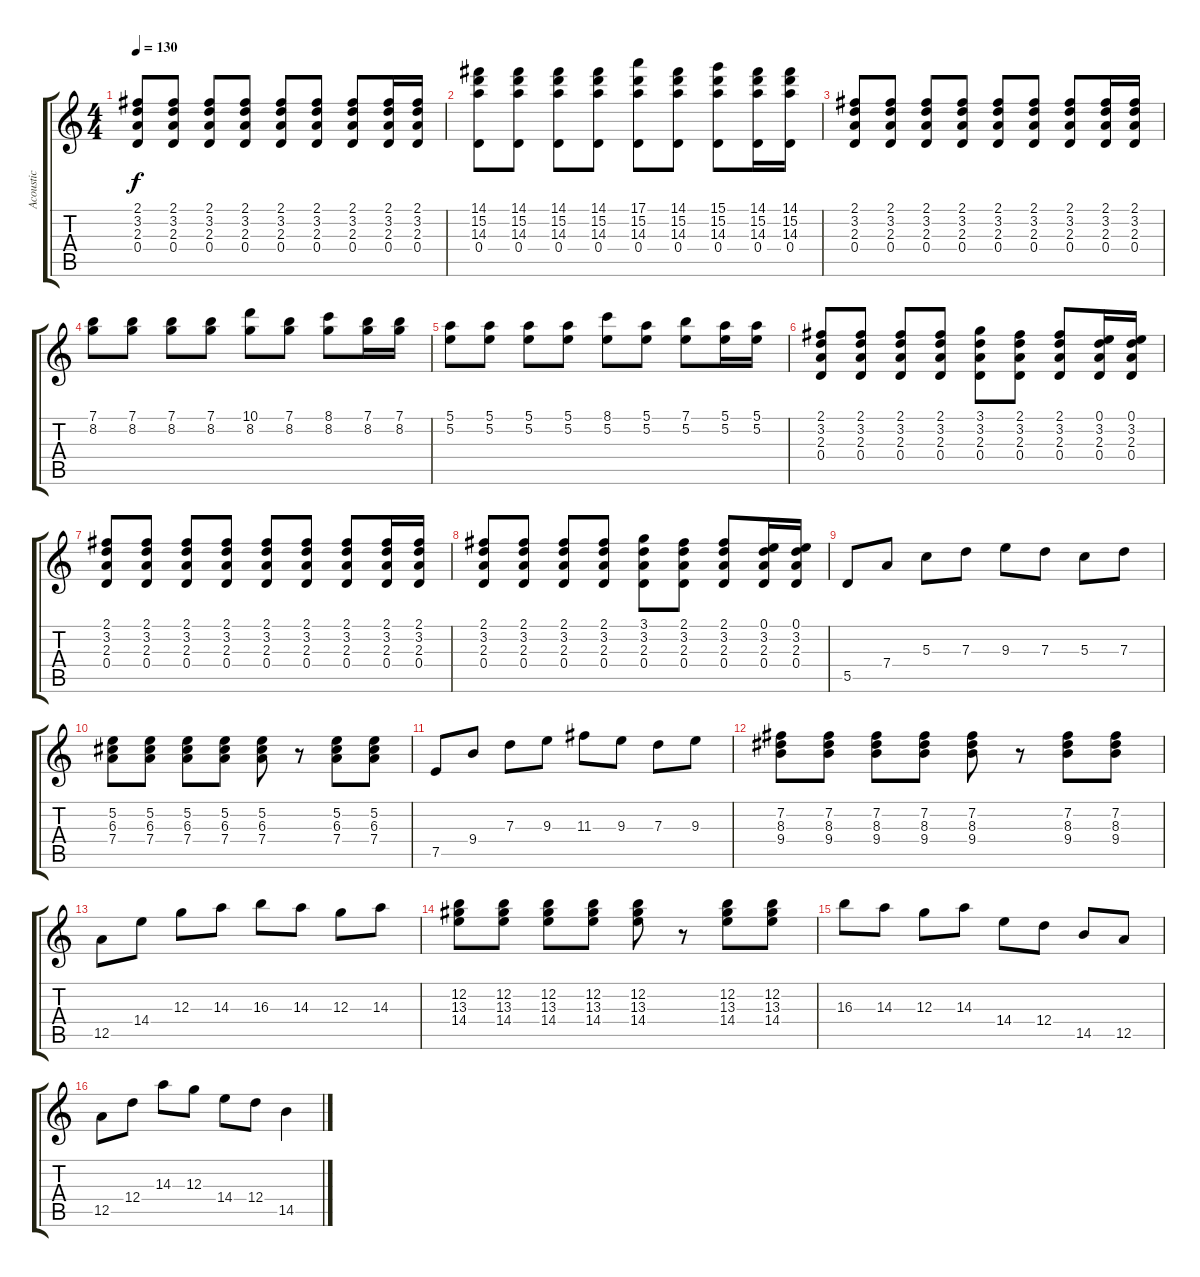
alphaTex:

\track ("Acoustic" "Acoustic") {instrument acousticguitarsteel}
\staff {score tabs}
\tuning (E4 B3 G3 D3 A2 E2) {hide}
\ts (4 4)
\tempo 130
\clef g2
\ks c
(2.1 3.2 2.3 0.4).8{dy f} (2.1 3.2 2.3 0.4).8 (2.1 3.2 2.3 0.4).8 (2.1 3.2 2.3 0.4).8 (2.1 3.2 2.3 0.4).8 (2.1 3.2 2.3 0.4).8 (2.1 3.2 2.3 0.4).8 (2.1 3.2 2.3 0.4).16 (2.1 3.2 2.3 0.4).16 |
(14.1 15.2 14.3 0.4).8 (14.1 15.2 14.3 0.4).8 (14.1 15.2 14.3 0.4).8 (14.1 15.2 14.3 0.4).8 (17.1 15.2 14.3 0.4).8 (14.1 15.2 14.3 0.4).8 (15.1 15.2 14.3 0.4).8 (14.1 15.2 14.3 0.4).16 (14.1 15.2 14.3 0.4).16 |
(2.1 3.2 2.3 0.4).8 (2.1 3.2 2.3 0.4).8 (2.1 3.2 2.3 0.4).8 (2.1 3.2 2.3 0.4).8 (2.1 3.2 2.3 0.4).8 (2.1 3.2 2.3 0.4).8 (2.1 3.2 2.3 0.4).8 (2.1 3.2 2.3 0.4).16 (2.1 3.2 2.3 0.4).16 |
(7.1 8.2).8 (7.1 8.2).8 (7.1 8.2).8 (7.1 8.2).8 (10.1 8.2).8 (7.1 8.2).8 (8.1 8.2).8 (7.1 8.2).16 (7.1 8.2).16 |
(5.1 5.2).8 (5.1 5.2).8 (5.1 5.2).8 (5.1 5.2).8 (8.1 5.2).8 (5.1 5.2).8 (7.1 5.2).8 (5.1 5.2).16 (5.1 5.2).16 |
(2.1 3.2 2.3 0.4).8 (2.1 3.2 2.3 0.4).8 (2.1 3.2 2.3 0.4).8 (2.1 3.2 2.3 0.4).8 (3.1 3.2 2.3 0.4).8 (2.1 3.2 2.3 0.4).8 (2.1 3.2 2.3 0.4).8 (0.1 3.2 2.3 0.4).16 (0.1 3.2 2.3 0.4).16 |
(2.1 3.2 2.3 0.4).8 (2.1 3.2 2.3 0.4).8 (2.1 3.2 2.3 0.4).8 (2.1 3.2 2.3 0.4).8 (2.1 3.2 2.3 0.4).8 (2.1 3.2 2.3 0.4).8 (2.1 3.2 2.3 0.4).8 (2.1 3.2 2.3 0.4).16 (2.1 3.2 2.3 0.4).16 |
(2.1 3.2 2.3 0.4).8 (2.1 3.2 2.3 0.4).8 (2.1 3.2 2.3 0.4).8 (2.1 3.2 2.3 0.4).8 (3.1 3.2 2.3 0.4).8 (2.1 3.2 2.3 0.4).8 (2.1 3.2 2.3 0.4).8 (0.1 3.2 2.3 0.4).16 (0.1 3.2 2.3 0.4).16 |
5.5.8 7.4.8 5.3.8 7.3.8 9.3.8 7.3.8 5.3.8 7.3.8 |
(5.2 6.3 7.4).8 (5.2 6.3 7.4).8 (5.2 6.3 7.4).8 (5.2 6.3 7.4).8 (5.2 6.3 7.4).8 r.8 (5.2 6.3 7.4).8 (5.2 6.3 7.4).8 |
7.5.8 9.4.8 7.3.8 9.3.8 11.3.8 9.3.8 7.3.8 9.3.8 |
(7.2 8.3 9.4).8 (7.2 8.3 9.4).8 (7.2 8.3 9.4).8 (7.2 8.3 9.4).8 (7.2 8.3 9.4).8 r.8 (7.2 8.3 9.4).8 (7.2 8.3 9.4).8 |
12.5.8 14.4.8 12.3.8 14.3.8 16.3.8 14.3.8 12.3.8 14.3.8 |
(12.2 13.3 14.4).8 (12.2 13.3 14.4).8 (12.2 13.3 14.4).8 (12.2 13.3 14.4).8 (12.2 13.3 14.4).8 r.8 (12.2 13.3 14.4).8 (12.2 13.3 14.4).8 |
16.3.8 14.3.8 12.3.8 14.3.8 14.4.8 12.4.8 14.5.8 12.5.8 |
12.5.8 12.4.8 14.3.8 12.3.8 14.4.8 12.4.8 14.5.4
